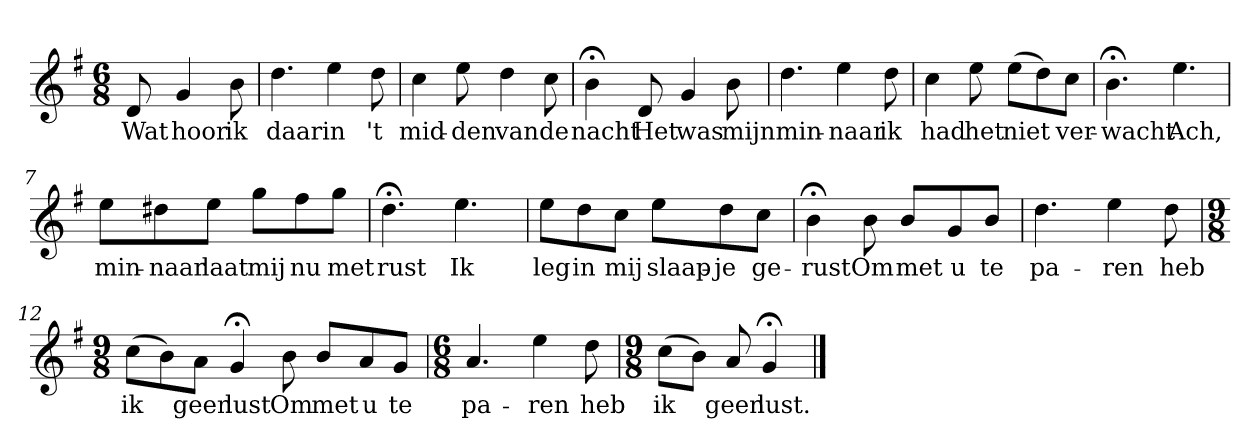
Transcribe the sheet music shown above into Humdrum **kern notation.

**kern	**text
*part1	*part1
*staff1	*staff1
*k[f#]	*
*G:	*
*M6/8	*
*MM120	*
=	=
8d	Wat
4g	hoor
8b	ik
=1	=1
4.dd	daar
4ee	in
8dd	't
=2	=2
4cc	mid-
8ee	-den
4dd	van
8cc	de
=3	=3
4b;<	nacht
8d	Het
4g	was
8b	mijn
=4	=4
4.dd	min-
4ee	-naar
8dd	ik
=5	=5
4cc	had
8ee	het
(8eeL	niet
8dd)	.
8ccJ	ver-
=6	=6
4.b;<	-wacht
4.ee	Ach,
=7	=7
8eeL	min-
8dd#X	-naar
8eeJ	laat
8ggL	mij
8ff#	nu
8ggJ	met
=8	=8
4.dd;<	rust
4.ee	Ik
=9	=9
8eeL	leg
8dd	in
8ccJ	mij
8eeL	slaap-
8dd	-je
8ccJ	ge-
=10	=10
4b;<	-rust
8b	Om
8bL	met
8g	u
8bJ	te
=11	=11
4.dd	pa-
4ee	-ren
8dd	heb
=12	=12
*M9/8	*
(8ccL	ik
8b)	.
8aJ	geen
4g;<	lust
8b	Om
8bL	met
8a	u
8gJ	te
=13	=13
*M6/8	*
4.a	pa-
4ee	-ren
8dd	heb
=14	=14
*M9/8	*
(8ccL	ik
8bJ)	.
8a	geen
4g;<	lust.
==	==
*-	*-
